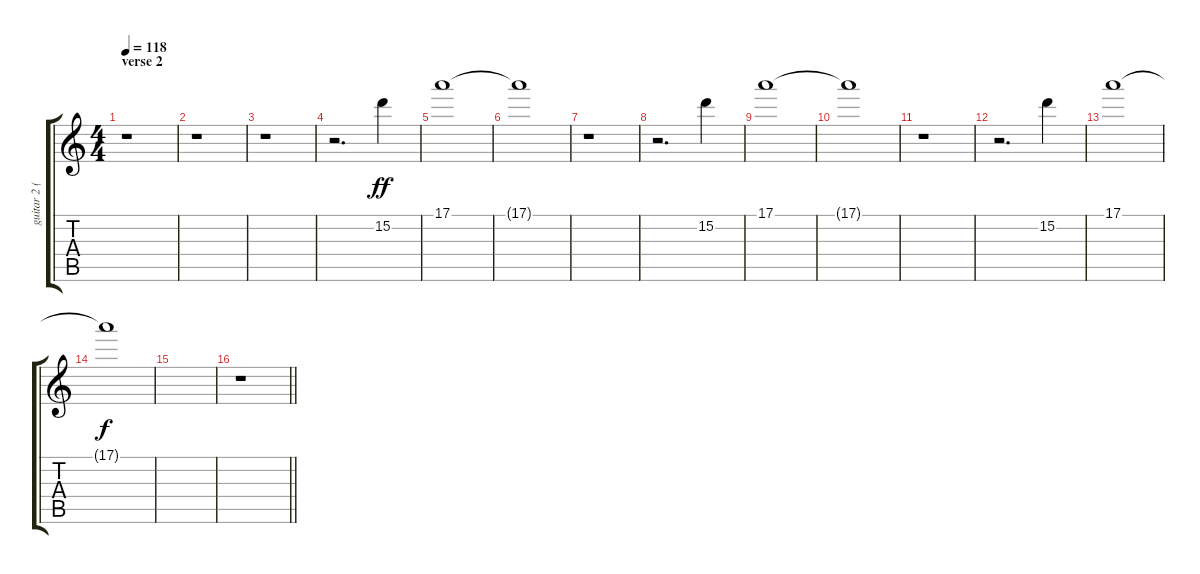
\track ("guitar 2 (solo 1)" "guitar 2 (") {instrument overdrivenguitar}
\staff {score tabs}
\tuning (E4 B3 G3 D3 A2 E2) {hide}
\ts (4 4)
\section ("" "verse 2")
\tempo 118
\clef g2
\ks c
r.1{dy ff} |
r.1 |
r.1 |
r.2{d} 15.2.4 |
17.1.1 |
17.1{t}.1 |
r.1 |
r.2{d} 15.2.4 |
17.1.1 |
17.1{t}.1 |
r.1 |
r.2{d} 15.2.4 |
17.1.1 |
17.1{t}.1{dy f} |
|
\barLineRight lightlight
r.1
